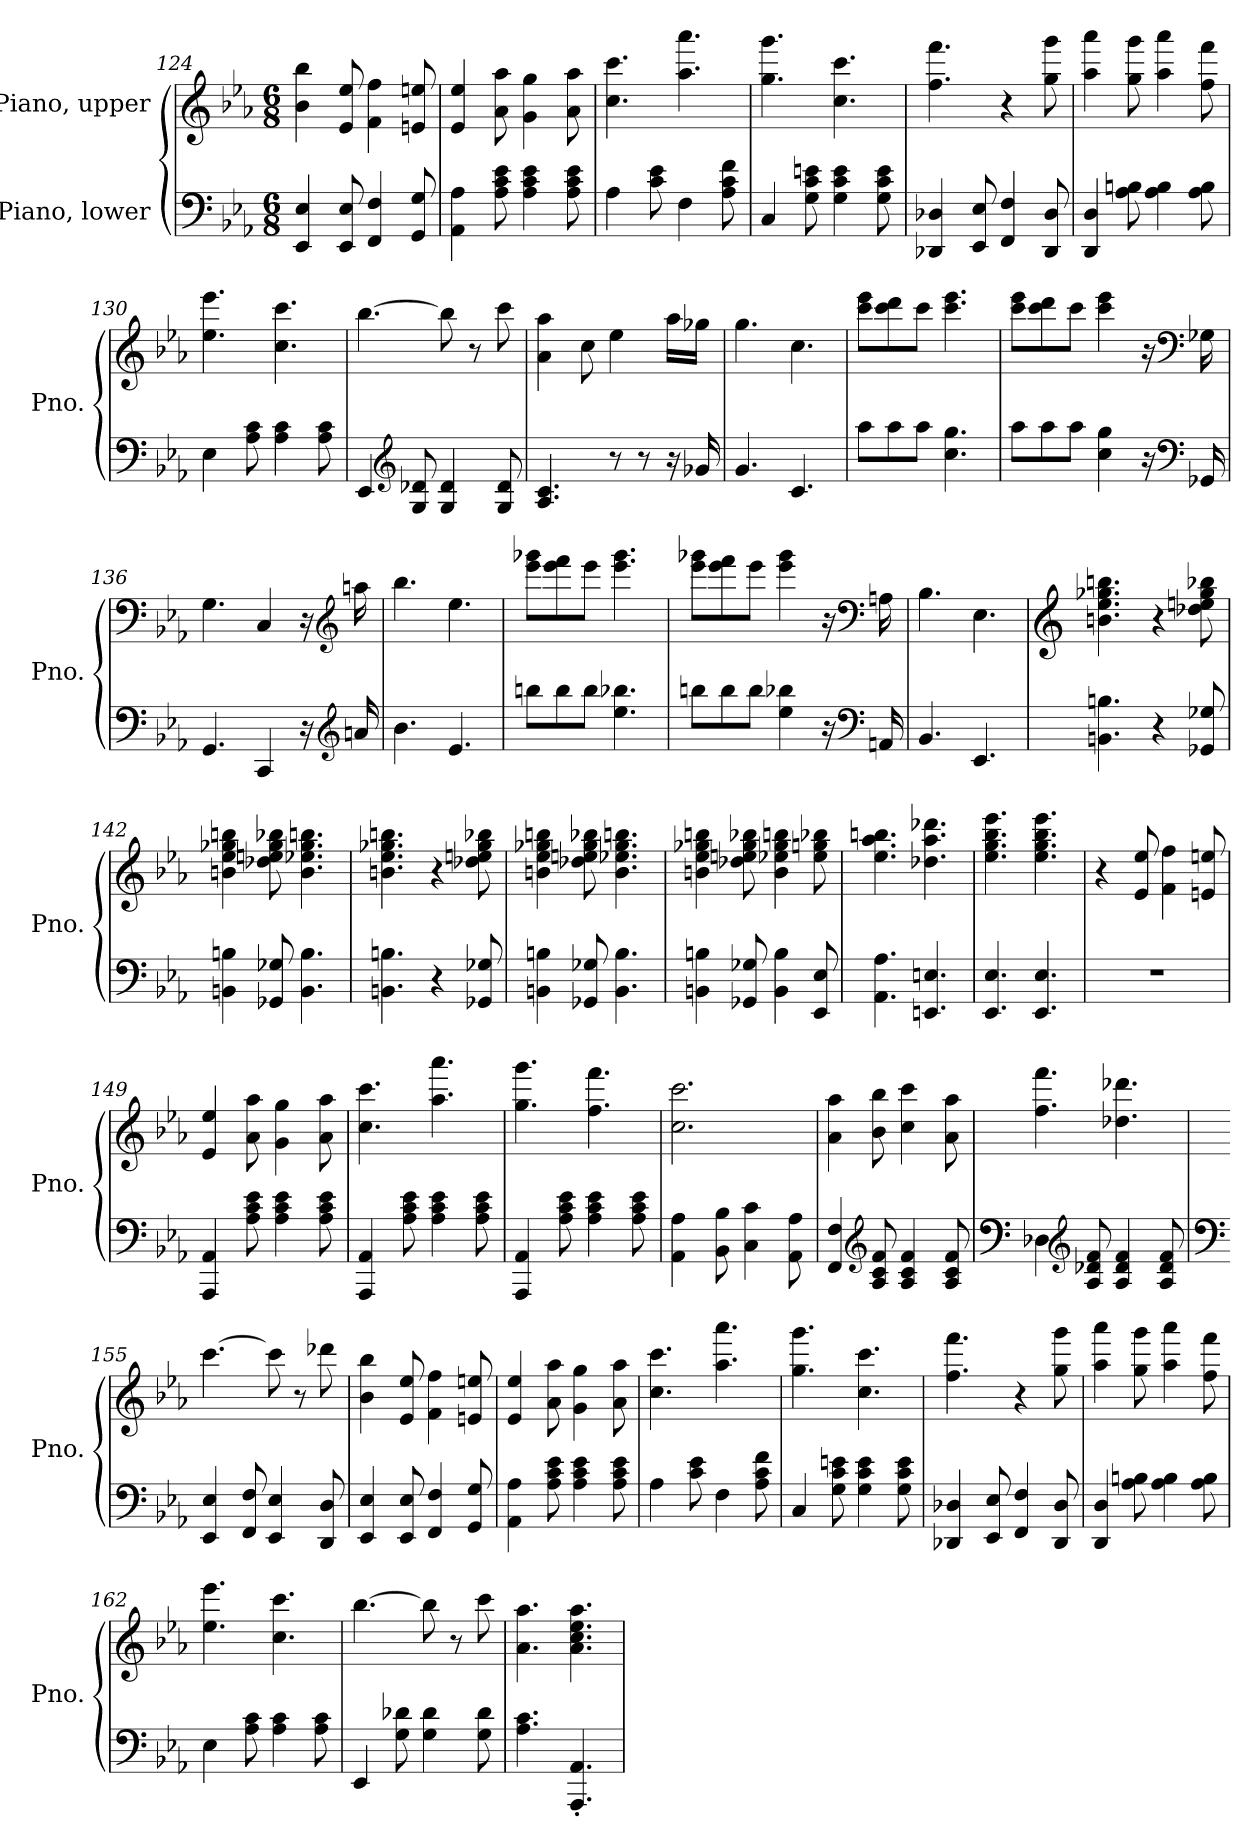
**kern	**kern
*part2	*part1
*staff2	*staff1
*I"Piano, lower	*I"Piano, upper
*I'Pno.	*I'Pno.
*clefF4	*clefG2
*k[b-e-a-]	*k[b-e-a-]
*M6/8	*M6/8
=124	=124
4EE-/ 4E-/	4b-\ 4bb-\
8EE-/ 8E-/	8e-/ 8ee-/
4FF/ 4F/	4f\ 4ff\
8GG/ 8G/	8en/ 8een/
=125	=125
4AA-\ 4A-\	4e-/ 4ee-/
8A-\ 8c\ 8e-\	8a-\ 8aa-\
4A-\ 4c\ 4e-\	4g\ 4gg\
8A-\ 8c\ 8e-\	8a-\ 8aa-\
=126	=126
4A-\	4.cc\ 4.ccc\
8c\ 8e-\	.
4F\	4.aa-\ 4.aaa-\
8A-\ 8c\ 8f\	.
=127	=127
4C/	4.gg\ 4.ggg\
8G\ 8c\ 8en\	.
4G\ 4c\ 4e\	4.cc\ 4.ccc\
8G\ 8c\ 8e\	.
=128	=128
4DD-X/ 4D-X/	4.ff\ 4.fff\
8EE-/ 8E-/	.
4FF/ 4F/	4r
8DD-/ 8D-/	8gg\ 8ggg\
!!LO:PB:g=z
=129	=129
4DD/ 4D/	4aa-\ 4aaa-\
8A-\ 8Bn\	8gg\ 8ggg\
4A-\ 4B\	4aa-\ 4aaa-\
8A-\ 8B\	8ff\ 8fff\
=130	=130
4E-\	4.ee-\ 4.eee-\
8A-\ 8c\	.
4A-\ 4c\	4.cc\ 4.ccc\
8A-\ 8c\	.
=131	=131
4EE-/	[4.bb-\
*clefG2	*
8G/ 8d-X/	.
4G/ 4d-/	8bb-\]
.	8r
8G/ 8d-/	8ccc\
=132	=132
4.A-/ 4.c/	4a-\ 4aa-\
.	8cc\
8r	4ee-\
8r	.
16r	16aa-\LL
16g-X/	16gg-X\JJ
=133	=133
4.g/	4.gg\
4.c/	4.cc\
=134	=134
8aa-\L	8ccc\ 8eee-\L
8aa-\	8ccc\ 8ddd\
8aa-\J	8ccc\J
4.cc\ 4.gg\	4.ccc\ 4.eee-\
!!LO:LB:g=z
=135	=135
8aa-\L	8ccc\ 8eee-\L
8aa-\	8ccc\ 8ddd\
8aa-\J	8ccc\J
4cc\ 4gg\	4ccc\ 4eee-\
16r	16r
*clefF4	*clefF4
16GG-X/	16G-X\
=136	=136
4.GG/	4.G\
4CC/	4C/
16r	16r
*clefG2	*clefG2
16an/	16aan\
=137	=137
4.b-\	4.bb-\
4.e-/	4.ee-\
=138	=138
8bbn\L	8eee-\ 8ggg-X\L
8bb\	8eee-\ 8fff\
8bb\J	8eee-\J
4.ee-\ 4.bb-X\	4.eee-\ 4.ggg-\
!!LO:LB:g=z
=139	=139
8bbn\L	8eee-\ 8ggg-X\L
8bb\	8eee-\ 8fff\
8bb\J	8eee-\J
4ee-\ 4bb-X\	4eee-\ 4ggg-\
16r	16r
*clefF4	*clefF4
16AAn/	16An\
=140	=140
4.BB-/	4.B-\
4.EE-/	4.E-\
=141	=141
*	*clefG2
4.BBn\ 4.Bn\	4.bn\ 4.ee-\ 4.gg-X\ 4.bbn\
4r	4r
8GG-X/ 8G-X/	8dd-X\ 8een\ 8gg-\ 8bb-X\
=142	=142
4BBn\ 4Bn\	4bn\ 4ee-\ 4gg-X\ 4bbn\
8GG-X/ 8G-X/	8dd-X\ 8een\ 8gg-\ 8bb-X\
4.BB\ 4.B\	4.b\ 4.ee-X\ 4.gg-\ 4.bbn\
=143	=143
4.BBn\ 4.Bn\	4.bn\ 4.ee-\ 4.gg-X\ 4.bbn\
4r	4r
8GG-X/ 8G-X/	8dd-X\ 8een\ 8gg-\ 8bb-X\
!!LO:LB:g=z
=144	=144
4BBn\ 4Bn\	4bn\ 4ee-\ 4gg-X\ 4bbn\
8GG-X/ 8G-X/	8dd-X\ 8een\ 8gg-\ 8bb-X\
4.BB\ 4.B\	4.b\ 4.ee-X\ 4.gg-\ 4.bbn\
=145	=145
4BBn\ 4Bn\	4bn\ 4ee-\ 4gg-X\ 4bbn\
8GG-X/ 8G-X/	8dd-X\ 8een\ 8gg-\ 8bb-X\
4BB\ 4B\	4b\ 4ee-X\ 4gg-\ 4bbn\
8EE-/ 8E-/	8ee-\ 8ggn\ 8bb-X\
=146	=146
4.AA-\ 4.A-\	4.ee-\ 4.aa-\ 4.bbn\
4.EEn/ 4.En/	4.dd-X\ 4.aa-\ 4.ddd-X\
=147	=147
4.EE-/ 4.E-/	4.ee-\ 4.gg\ 4.bb-\ 4.eee-\
4.EE-/ 4.E-/	4.ee-\ 4.gg\ 4.bb-\ 4.eee-\
=148	=148
2.r	4r
.	8e-/ 8ee-/
.	4f\ 4ff\
.	8en/ 8een/
=149	=149
4AAA-/ 4AA-/	4e-/ 4ee-/
8A-\ 8c\ 8e-\	8a-\ 8aa-\
4A-\ 4c\ 4e-\	4g\ 4gg\
8A-\ 8c\ 8e-\	8a-\ 8aa-\
!!LO:LB:g=z
=150	=150
4AAA-/ 4AA-/	4.cc\ 4.ccc\
8A-\ 8c\ 8e-\	.
4A-\ 4c\ 4e-\	4.aa-\ 4.aaa-\
8A-\ 8c\ 8e-\	.
=151	=151
4AAA-/ 4AA-/	4.gg\ 4.ggg\
8A-\ 8c\ 8e-\	.
4A-\ 4c\ 4e-\	4.ff\ 4.fff\
8A-\ 8c\ 8e-\	.
=152	=152
4AA-\ 4A-\	2.cc\ 2.ccc\
8BB-\ 8B-\	.
4C\ 4c\	.
8AA-\ 8A-\	.
=153	=153
4FF/ 4F/	4a-\ 4aa-\
*clefG2	*
8A-/ 8c/ 8f/	8b-\ 8bb-\
4A-/ 4c/ 4f/	4cc\ 4ccc\
8A-/ 8c/ 8f/	8a-\ 8aa-\
=154	=154
*clefF4	*
4D-X\	4.ff\ 4.fff\
*clefG2	*
8A-/ 8d-X/ 8f/	.
4A-/ 4d-/ 4f/	4.dd-X\ 4.ddd-X\
8A-/ 8d-/ 8f/	.
!!LO:LB:g=z
=155	=155
*clefF4	*
4EE-/ 4E-/	[4.ccc\
8FF/ 8F/	.
4EE-/ 4E-/	8ccc\]
.	8r
8DD/ 8D/	8ddd-X\
=156	=156
4EE-/ 4E-/	4b-\ 4bb-\
8EE-/ 8E-/	8e-/ 8ee-/
4FF/ 4F/	4f\ 4ff\
8GG/ 8G/	8en/ 8een/
=157	=157
4AA-\ 4A-\	4e-/ 4ee-/
8A-\ 8c\ 8e-\	8a-\ 8aa-\
4A-\ 4c\ 4e-\	4g\ 4gg\
8A-\ 8c\ 8e-\	8a-\ 8aa-\
=158	=158
4A-\	4.cc\ 4.ccc\
8c\ 8e-\	.
4F\	4.aa-\ 4.aaa-\
8A-\ 8c\ 8f\	.
=159	=159
4C/	4.gg\ 4.ggg\
8G\ 8c\ 8en\	.
4G\ 4c\ 4e\	4.cc\ 4.ccc\
8G\ 8c\ 8e\	.
=160	=160
4DD-X/ 4D-X/	4.ff\ 4.fff\
8EE-/ 8E-/	.
4FF/ 4F/	4r
8DD-/ 8D-/	8gg\ 8ggg\
!!LO:PB:g=z
=161	=161
4DD/ 4D/	4aa-\ 4aaa-\
8A-\ 8Bn\	8gg\ 8ggg\
4A-\ 4B\	4aa-\ 4aaa-\
8A-\ 8B\	8ff\ 8fff\
=162	=162
4E-\	4.ee-\ 4.eee-\
8A-\ 8c\	.
4A-\ 4c\	4.cc\ 4.ccc\
8A-\ 8c\	.
=163	=163
4EE-/	[4.bb-\
8G\ 8d-X\	.
4G\ 4d-\	8bb-\]
.	8r
8G\ 8d-\	8ccc\
=164	=164
4.A-\ 4.c\	4.a-\ 4.aa-\
4.AAA-/' 4.AA-/'	4.a-\ 4.cc\ 4.ee-\ 4.aa-\
=	=
*-	*-
